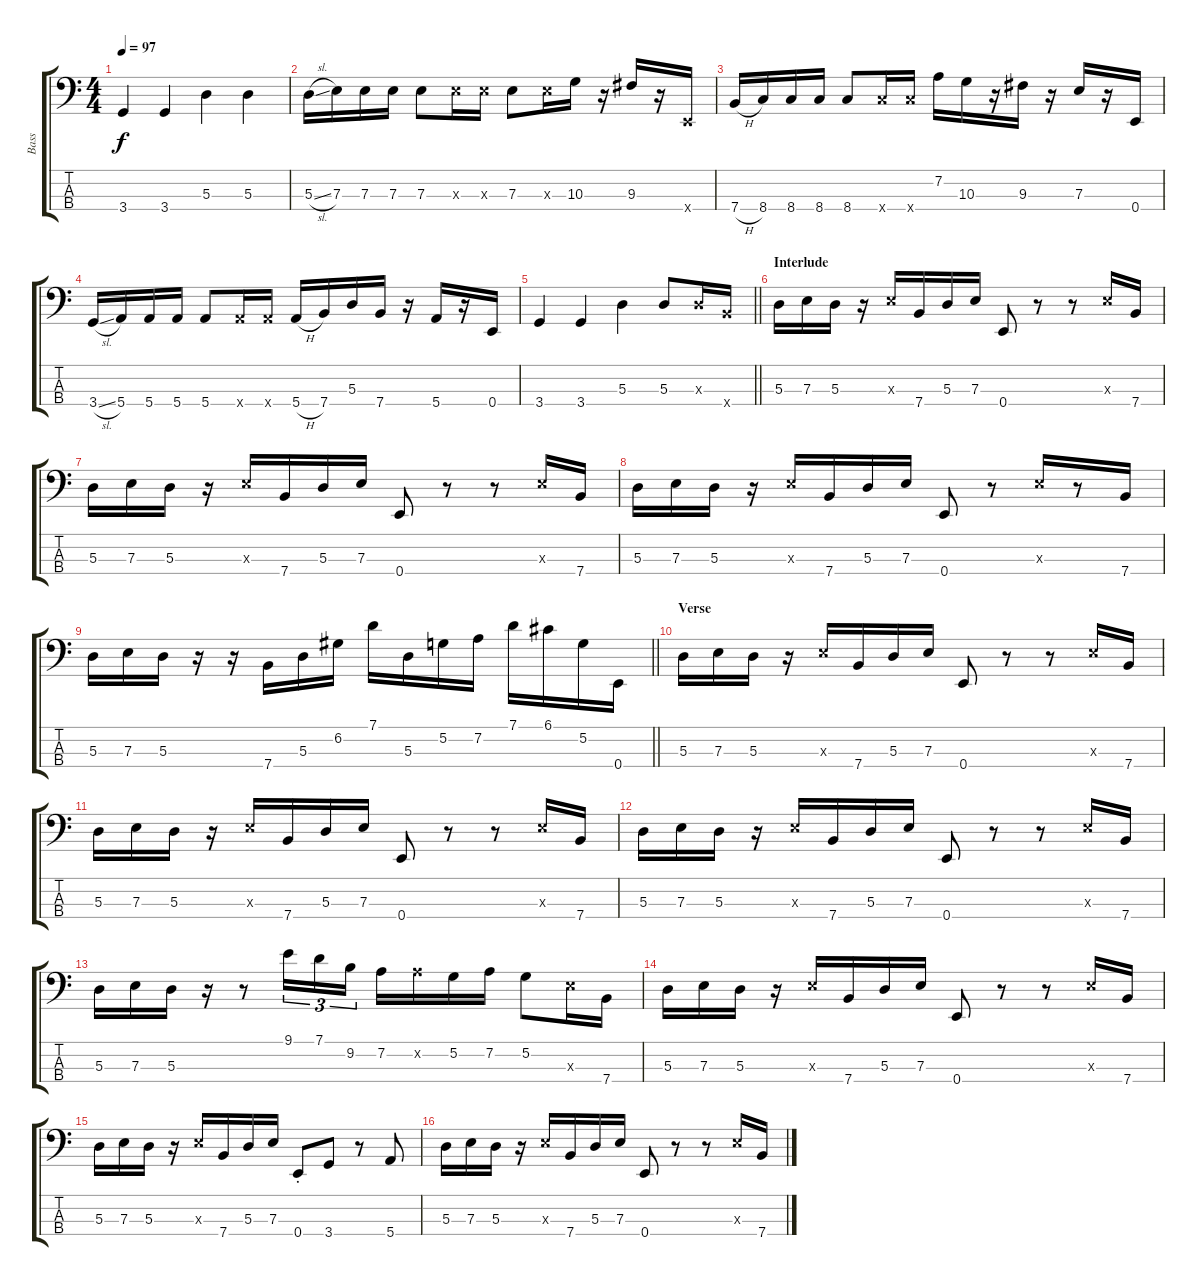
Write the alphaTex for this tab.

\track ("Bass" "Bass") {instrument electricbassfinger}
\staff {score tabs}
\tuning (G2 D2 A1 E1) {hide}
\ts (4 4)
\tempo 97
\clef f4
\ks c
3.4.4{dy f} 3.4.4 5.3.4 5.3.4 |
5.3{sl}.16 7.3.16 7.3.16 7.3.16 7.3.8 7.3{x}.16 7.3{x}.16 7.3.8 7.3{x}.16 10.3.16 r.16 9.3.16 r.16 0.4{x}.16 |
7.4{h}.16 8.4.16 8.4.16 8.4.16 8.4.8 8.4{x}.16 8.4{x}.16 7.2.16 10.3.16 r.16 9.3.16 r.16 7.3.16 r.16 0.4.16 |
3.4{sl}.16 5.4.16 5.4.16 5.4.16 5.4.8 5.4{x}.16 5.4{x}.16 5.4{h}.16 7.4.16 5.3.16 7.4.16 r.16 5.4.16 r.16 0.4.16 |
\barLineRight lightlight
3.4.4 3.4.4 5.3.4 5.3.8 5.3{x}.16 7.4{x}.16 |
\section ("" "Interlude")
5.3.16 7.3.16 5.3.16 r.16 7.3{x}.16 7.4.16 5.3.16 7.3.16 0.4.8 r.8 r.8 7.3{x}.16 7.4.16 |
5.3.16 7.3.16 5.3.16 r.16 7.3{x}.16 7.4.16 5.3.16 7.3.16 0.4.8 r.8 r.8 7.3{x}.16 7.4.16 |
5.3.16 7.3.16 5.3.16 r.16 7.3{x}.16 7.4.16 5.3.16 7.3.16 0.4.8 r.8 7.3{x}.16 r.8 7.4.16 |
\barLineRight lightlight
5.3.16 7.3.16 5.3.16 r.16 r.16 7.4.16 5.3.16 6.2.16 7.1.16 5.3.16 5.2.16 7.2.16 7.1.16 6.1.16 5.2.16 0.4.16 |
\section ("" "Verse")
5.3.16 7.3.16 5.3.16 r.16 7.3{x}.16 7.4.16 5.3.16 7.3.16 0.4.8 r.8 r.8 7.3{x}.16 7.4.16 |
5.3.16 7.3.16 5.3.16 r.16 7.3{x}.16 7.4.16 5.3.16 7.3.16 0.4.8 r.8 r.8 7.3{x}.16 7.4.16 |
5.3.16 7.3.16 5.3.16 r.16 7.3{x}.16 7.4.16 5.3.16 7.3.16 0.4.8 r.8 r.8 7.3{x}.16 7.4.16 |
5.3.16 7.3.16 5.3.16 r.16 r.8 9.1.16{tu (3 2)} 7.1.16{tu (3 2)} 9.2.16{tu (3 2)} 7.2.16 7.2{x}.16 5.2.16 7.2.16 5.2.8 7.3{x}.16 7.4.16 |
5.3.16 7.3.16 5.3.16 r.16 7.3{x}.16 7.4.16 5.3.16 7.3.16 0.4.8 r.8 r.8 7.3{x}.16 7.4.16 |
5.3.16 7.3.16 5.3.16 r.16 7.3{x}.16 7.4.16 5.3.16 7.3.16 0.4{st}.8 3.4.8 r.8 5.4.8 |
5.3.16 7.3.16 5.3.16 r.16 7.3{x}.16 7.4.16 5.3.16 7.3.16 0.4.8 r.8 r.8 7.3{x}.16 7.4.16
